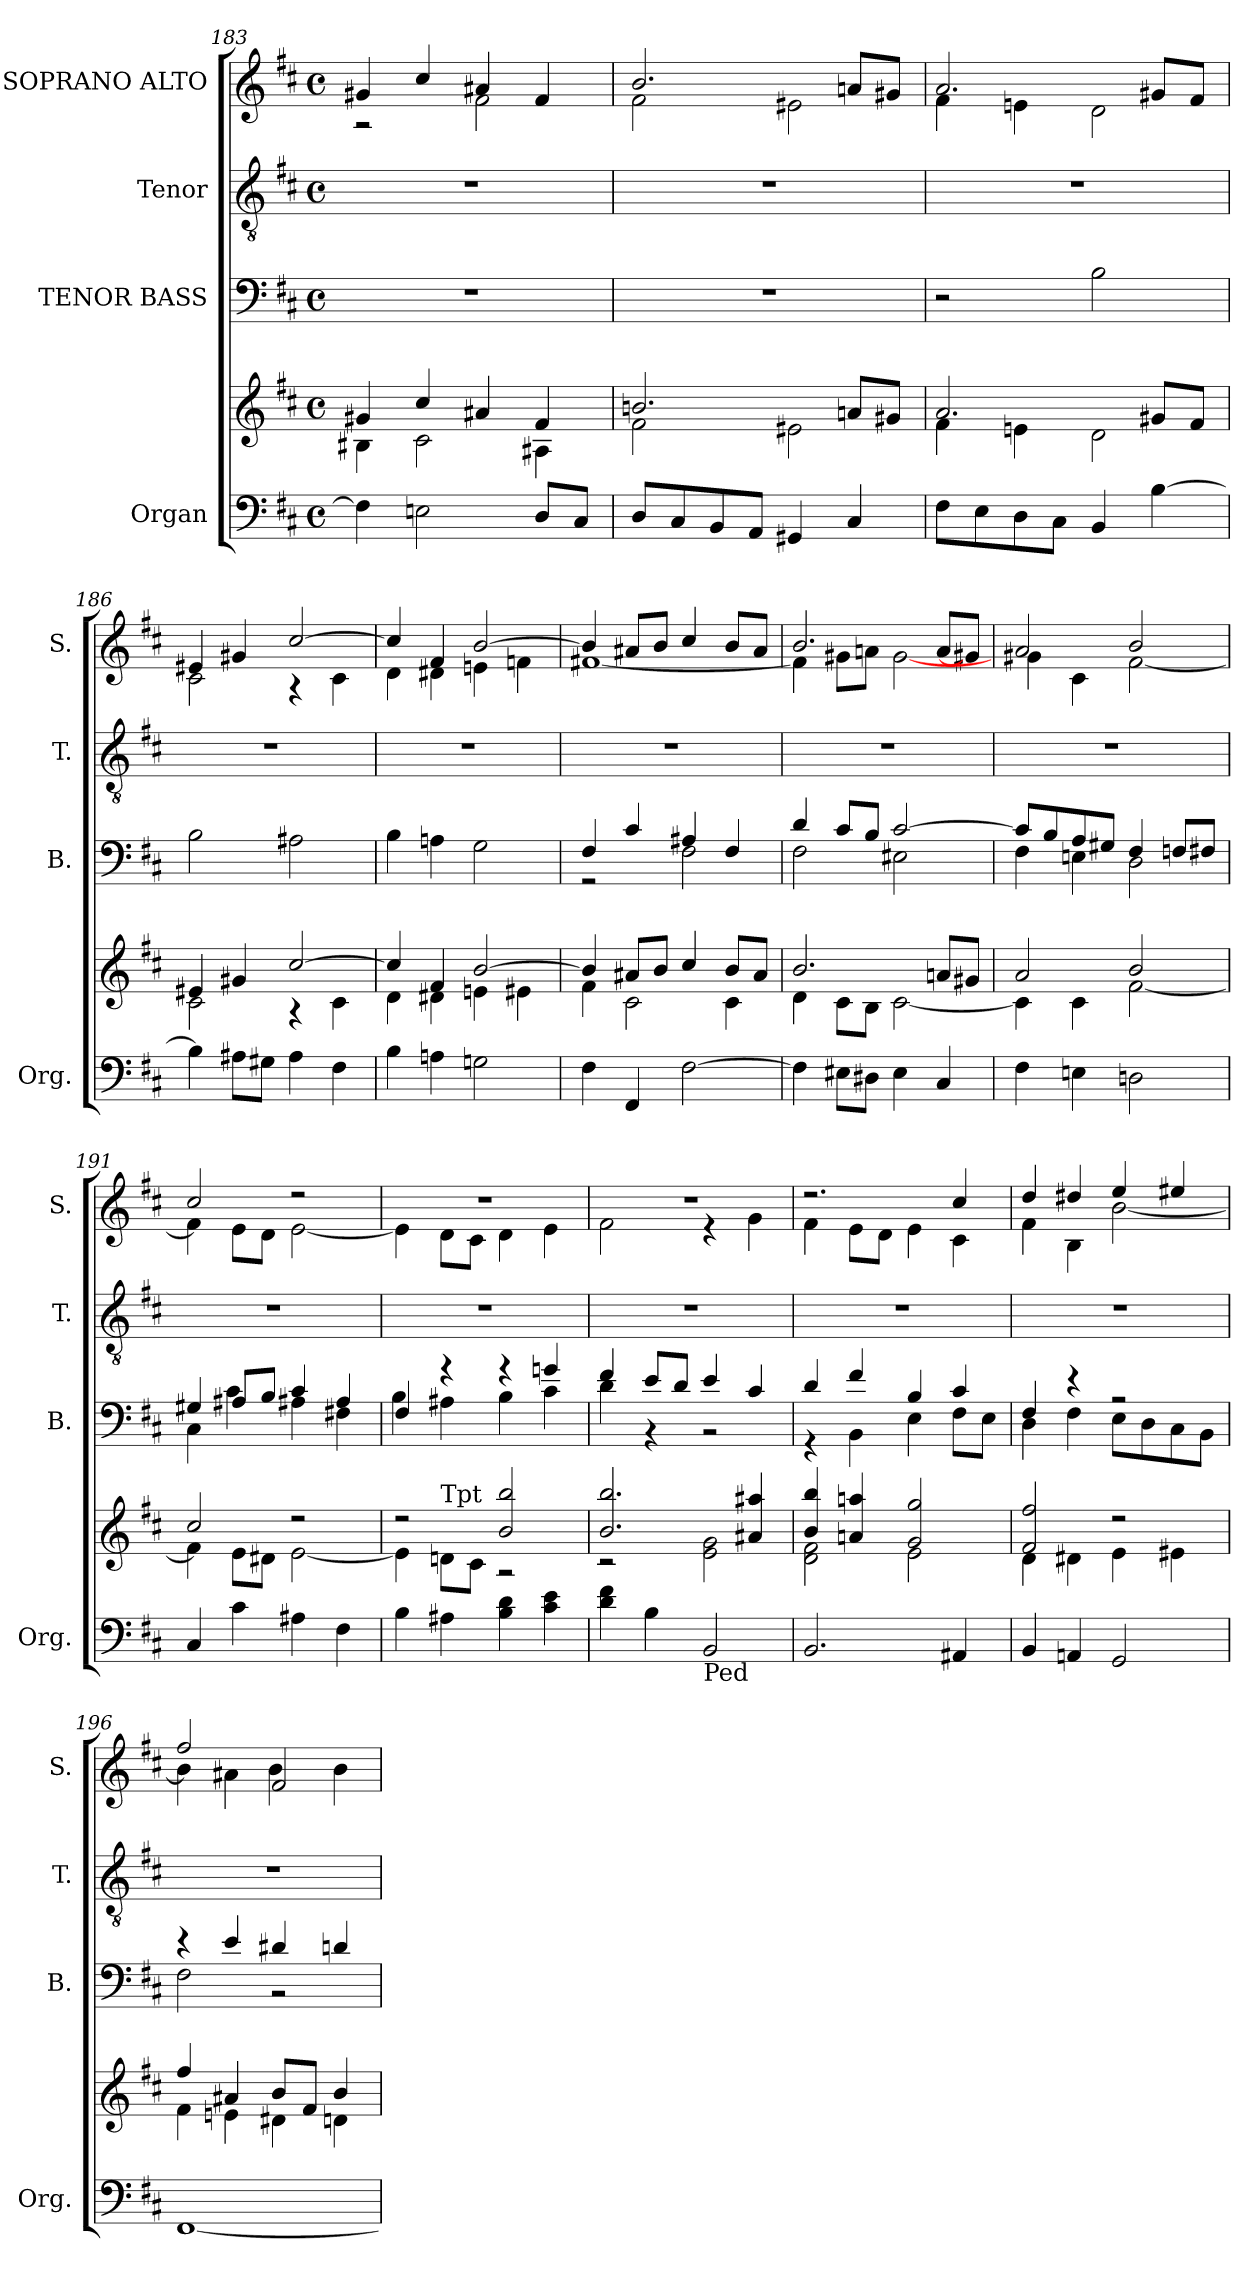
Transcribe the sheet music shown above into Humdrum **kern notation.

**kern	**kern	**kern	**kern	**kern
*part4	*part4	*part3	*part2	*part1
*staff5	*staff4	*staff3	*staff2	*staff1
*I"Organ	*	*I"TENOR BASS	*I"Tenor	*I"SOPRANO ALTO
*I'Org.	*	*I'B.	*I'T.	*I'S.
*clefF4	*clefG2	*clefF4	*clefGv2	*clefG2
*	*	*	*ITrd7c12	*
*k[f#c#]	*k[f#c#]	*k[f#c#]	*k[f#c#]	*k[f#c#]
*D:	*D:	*D:	*D:	*D:
*M4/4	*M4/4	*M4/4	*M4/4	*M4/4
*met(c)	*met(c)	*met(c)	*met(c)	*met(c)
=183	=183	=183	=183	=183
*	*^	*	*	*^
4F#i\]	4g#Xi/	4B#Xi\	1r	1r	4g#Xi/	2r
2Eni\	4cc#i/	2c#i\	.	.	4cc#i/	.
.	4a#Xi/	.	.	.	4a#Xi/	2f#i\
8Di/L	4f#i/	4A#Xi\	.	.	4f#i/	.
8C#i/J	.	.	.	.	.	.
!!LO:LB:g=z	!!
=184	=184	=184	=184	=184	=184	=184
8Di/L	2.bni/	2f#i\	1r	1r	2.bi/	2f#i\
8C#i/	.	.	.	.	.	.
8BBi/	.	.	.	.	.	.
8AAi/J	.	.	.	.	.	.
4GG#Xi/	.	2e#Xi\	.	.	.	2e#Xi\
4C#i/	8ani/L	.	.	.	8ani/L	.
.	8g#Xi/J	.	.	.	8g#Xi/J	.
=185	=185	=185	=185	=185	=185	=185
8F#i\L	2.ai/	4f#i\	2r	1r	2.ai/	4f#i\
8Ei\	.	.	.	.	.	.
8Di\	.	4eni\	.	.	.	4eni\
8C#i\J	.	.	.	.	.	.
4BBi/	.	2di\	2Bi\	.	.	2di\
[4Bi\	8g#Xi/L	.	.	.	8g#Xi/L	.
.	8f#i/J	.	.	.	8f#i/J	.
=186	=186	=186	=186	=186	=186	=186
4Bi\]	4e#Xi/	2c#i\	2Bi\	1r	4e#Xi/	2c#i\
8A#Xi\L	4g#Xi/	.	.	.	4g#Xi/	.
8G#Xi\J	.	.	.	.	.	.
4A#i\	[2cc#i/	4r	2A#Xi\	.	[2cc#i/	4r
4F#i\	.	4c#i\	.	.	.	4c#i\
=187	=187	=187	=187	=187	=187	=187
4Bi\	4cc#i/]	4di\	4Bi\	1r	4cc#i/]	4di\
4Ani\	4f#i/	4d#Xi\	4Ani\	.	4f#i/	4d#Xi\
2Gni\	[2bi/	4eni\	2Gi\	.	[2bi/	4eni\
.	.	4e#Xi\	.	.	.	4fni\
=188	=188	=188	=188	=188	=188	=188
*	*	*	*^	*	*	*
4F#i\	4bi/]	4f#i\	4F#i/	2r	1r	4bi/]	[1f#Xi
4FF#i/	8a#Xi/L	2c#i\	4c#i/	.	.	8a#Xi/L	.
.	8bi/J	.	.	.	.	8bi/J	.
[2F#i\	4cc#i/	.	4A#Xi/	2F#i\	.	4cc#i/	.
.	8bi/L	4c#i\	4F#i/	.	.	8bi/L	.
.	8a#i/J	.	.	.	.	8a#i/J	.
=189	=189	=189	=189	=189	=189	=189	=189
4F#i\]	2.bi/	4di\	4di/	2F#i\	1r	2.bi/	4f#i\]
8E#Xi\L	.	8c#i\L	8c#i/L	.	.	.	8g#Xi\L
8D#Xi\J	.	8Bi\J	8Bi/J	.	.	.	8ani\J
4E#i\	.	[2c#i\	[2c#i/	2E#Xi\	.	.	[2g#i\
4C#i/	8ani/L	.	.	.	.	8ai/L	.
.	8g#Xi/J	.	.	.	.	8g#Xi/J]	.
!!LO:LB:g=z	!!
=190	=190	=190	=190	=190	=190	=190	=190
4F#i\	2ai/	4c#i\]	8c#i/L]	4F#i\	1r	2ai/	4g#i\
.	.	.	8Bi/	.	.	.	.
4Eni\	.	4c#i\	8Ai/	4Eni\	.	.	4c#i\
.	.	.	8G#Xi/J	.	.	.	.
2Dni\	2bi/	[2f#i\	4F#i/	2Di\	.	2bi/	[2f#i\
.	.	.	8Fni/L	.	.	.	.
.	.	.	8F#Xi/J	.	.	.	.
=191	=191	=191	=191	=191	=191	=191	=191
4C#i/	2cc#i/	4f#i\]	4G#Xi/	4C#i\	1r	2cc#i/	4f#i\]
4c#i\	.	8ei\L	8A#Xi/L	4c#i\	.	.	8ei\L
.	.	8d#Xi\J	8Bi/J	.	.	.	8di\J
4A#Xi\	2r	[2ei\	4c#i/	4A#Xi\	.	2r	[2ei\
4F#i\	.	.	4A#i/	4F#Xi\	.	.	.
=192	=192	=192	=192	=192	=192	=192	=192
4Bi\	2r	4ei\]	4F#i/	4Bi\	1r	1r	4ei\]
!	!	!LO:TX:a:t=Tpt	!	!	!	!	!
4A#Xi\	.	8dni\L	4r	4A#Xi\	.	.	8di\L
.	.	8c#i\J	.	.	.	.	8c#i\J
4Bi\ 4di	2bi/ 2bbi	2r	4r	4Bi\	.	.	4di\
4c#i\ 4ei	.	.	4gni/	4c#i\	.	.	4ei\
=193	=193	=193	=193	=193	=193	=193	=193
4di\ 4f#i	2.bi/ 2.bbi	2r	4f#i/	4di\	1r	1r	2f#i\
4Bi\	.	.	8ei/L	4r	.	.	.
.	.	.	8di/J	.	.	.	.
!LO:TX:b:t=Ped	!	!	!	!	!	!	!
2BBi/	.	2ei\ 2gi	4ei/	2r	.	.	4r
.	4a#Xi/ 4aa#Xi	.	4c#i/	.	.	.	4gi\
=194	=194	=194	=194	=194	=194	=194	=194
2.BBi/	4bi/ 4bbi	2di\ 2f#i	4di/	4r	1r	2.r	4f#i\
.	4ani/ 4aani	.	4f#i/	4BBi\	.	.	8ei\L
.	.	.	.	.	.	.	8di\J
.	2gi/ 2ggi	2ei\	4Bi/	4Ei\	.	.	4ei\
4AA#Xi/	.	.	4c#i/	8F#i\L	.	4cc#i/	4c#i\
.	.	.	.	8Ei\J	.	.	.
=195	=195	=195	=195	=195	=195	=195	=195
4BBi/	2f#i/ 2ff#i	4di\	4F#i/	4Di\	1r	4ddi/	4f#i\
4AAni/	.	4d#Xi\	4r	4F#i\	.	4dd#Xi/	4Bi\
2GGi/	2r	4ei\	2r	8Ei\L	.	4eei/	[2bi\
.	.	.	.	8Di\	.	.	.
.	.	4e#Xi\	.	8C#i\	.	4ee#Xi/	.
.	.	.	.	8BBi\J	.	.	.
!!LO:PB:g=z	!!
=196	=196	=196	=196	=196	=196	=196	=196
[1FF#i	4ff#i/	4f#i\	4r	2F#i\	1r	2ff#i/	4bi\]
.	4a#Xi/	4eni\	4ei/	.	.	.	4a#Xi\
.	8bi/L	4d#Xi\	4d#Xi/	2r	.	2f#i/	4bi\
.	8f#i/J	.	.	.	.	.	.
.	4bi/	4dni\	4dni/	.	.	.	4bi\
*	*v	*v	*	*	*	*v	*v
*	*	*v	*v	*	*
=	=	=	=	=
*-	*-	*-	*-	*-
